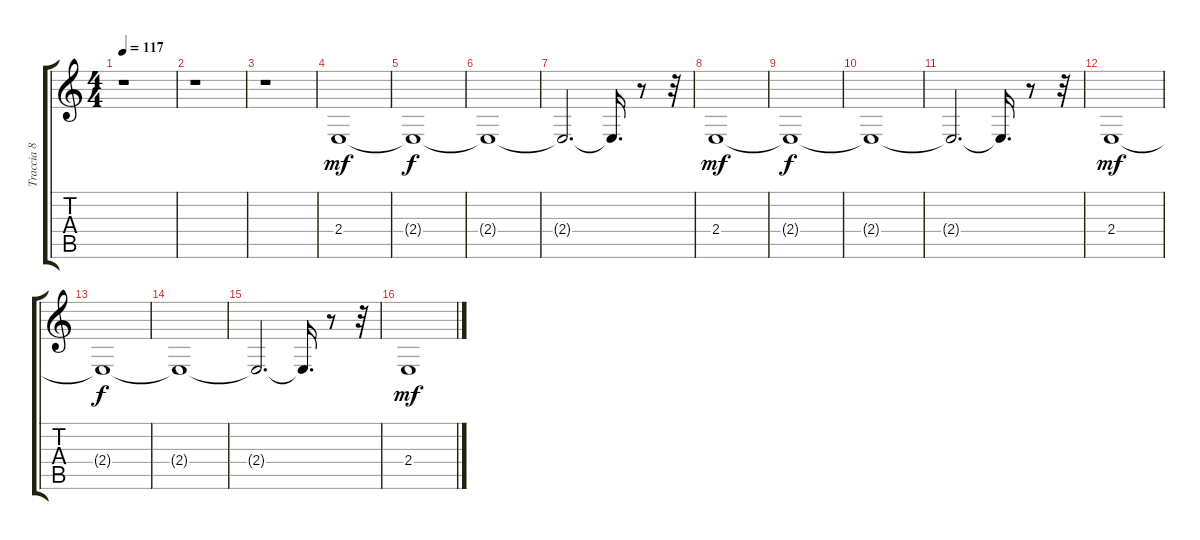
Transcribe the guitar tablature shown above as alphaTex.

\track ("Traccia 8" "Traccia 8") {instrument seashore}
\staff {score tabs}
\tuning (E4 B3 G3 D3 A2 E2) {hide}
\ts (4 4)
\tempo 117
\clef g2
\ks c
r.1{dy f} |
r.1 |
r.1 |
2.4.1{dy mf} |
2.4{t}.1{dy f} |
2.4{t}.1 |
2.4{t}.2{d} 2.4{t}.16{d} r.8 r.32 |
2.4.1{dy mf} |
2.4{t}.1{dy f} |
2.4{t}.1 |
2.4{t}.2{d} 2.4{t}.16{d} r.8 r.32 |
2.4.1{dy mf} |
2.4{t}.1{dy f} |
2.4{t}.1 |
2.4{t}.2{d} 2.4{t}.16{d} r.8 r.32 |
2.4.1{dy mf}
